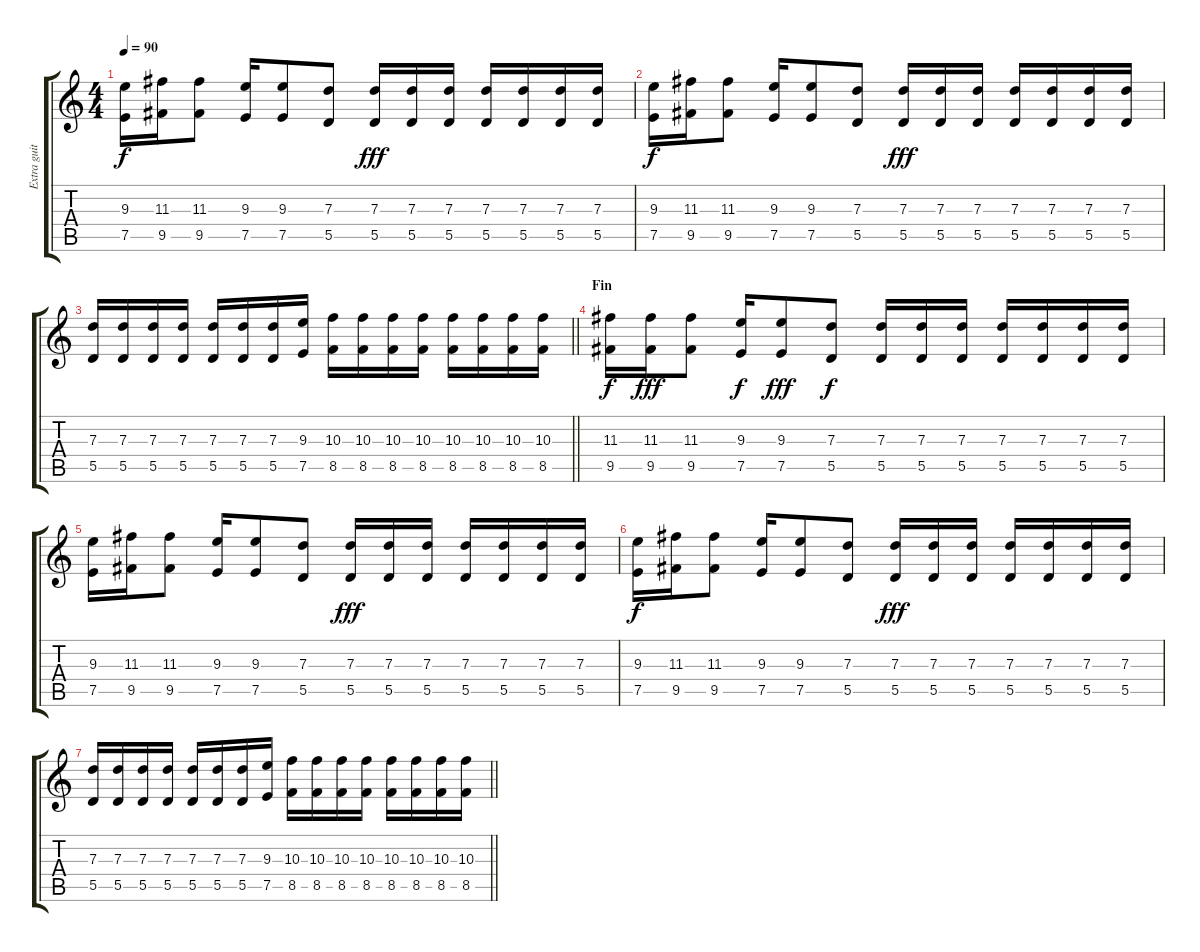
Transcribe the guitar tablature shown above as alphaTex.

\track ("Extra guitar" "Extra guit") {instrument overdrivenguitar}
\staff {score tabs}
\tuning (E4 B3 G3 D3 A2 D2) {hide}
\ts (4 4)
\tempo 90
\clef g2
\ks c
(9.3 7.5).16{dy f} (11.3 9.5).16 (11.3 9.5).8 (9.3 7.5).16 (9.3 7.5).8 (7.3 5.5).8 (7.3 5.5).16{dy fff} (7.3 5.5).16 (7.3 5.5).16 (7.3 5.5).16 (7.3 5.5).16 (7.3 5.5).16 (7.3 5.5).16 |
(9.3 7.5).16{dy f} (11.3 9.5).16 (11.3 9.5).8 (9.3 7.5).16 (9.3 7.5).8 (7.3 5.5).8 (7.3 5.5).16{dy fff} (7.3 5.5).16 (7.3 5.5).16 (7.3 5.5).16 (7.3 5.5).16 (7.3 5.5).16 (7.3 5.5).16 |
\barLineRight lightlight
(7.3 5.5).16 (7.3 5.5).16 (7.3 5.5).16 (7.3 5.5).16 (7.3 5.5).16 (7.3 5.5).16 (7.3 5.5).16 (9.3 7.5).16 (10.3 8.5).16 (10.3 8.5).16 (10.3 8.5).16 (10.3 8.5).16 (10.3 8.5).16 (10.3 8.5).16 (10.3 8.5).16 (10.3 8.5).16 |
\section ("" "Fin")
(11.3 9.5).16{dy f} (11.3 9.5).16{dy fff} (11.3 9.5).8 (9.3 7.5).16{dy f} (9.3 7.5).8{dy fff} (7.3 5.5).8{dy f} (7.3 5.5).16 (7.3 5.5).16 (7.3 5.5).16 (7.3 5.5).16 (7.3 5.5).16 (7.3 5.5).16 (7.3 5.5).16 |
(9.3 7.5).16 (11.3 9.5).16 (11.3 9.5).8 (9.3 7.5).16 (9.3 7.5).8 (7.3 5.5).8 (7.3 5.5).16{dy fff} (7.3 5.5).16 (7.3 5.5).16 (7.3 5.5).16 (7.3 5.5).16 (7.3 5.5).16 (7.3 5.5).16 |
(9.3 7.5).16{dy f} (11.3 9.5).16 (11.3 9.5).8 (9.3 7.5).16 (9.3 7.5).8 (7.3 5.5).8 (7.3 5.5).16{dy fff} (7.3 5.5).16 (7.3 5.5).16 (7.3 5.5).16 (7.3 5.5).16 (7.3 5.5).16 (7.3 5.5).16 |
\barLineRight lightlight
(7.3 5.5).16 (7.3 5.5).16 (7.3 5.5).16 (7.3 5.5).16 (7.3 5.5).16 (7.3 5.5).16 (7.3 5.5).16 (9.3 7.5).16 (10.3 8.5).16 (10.3 8.5).16 (10.3 8.5).16 (10.3 8.5).16 (10.3 8.5).16 (10.3 8.5).16 (10.3 8.5).16 (10.3 8.5).16
